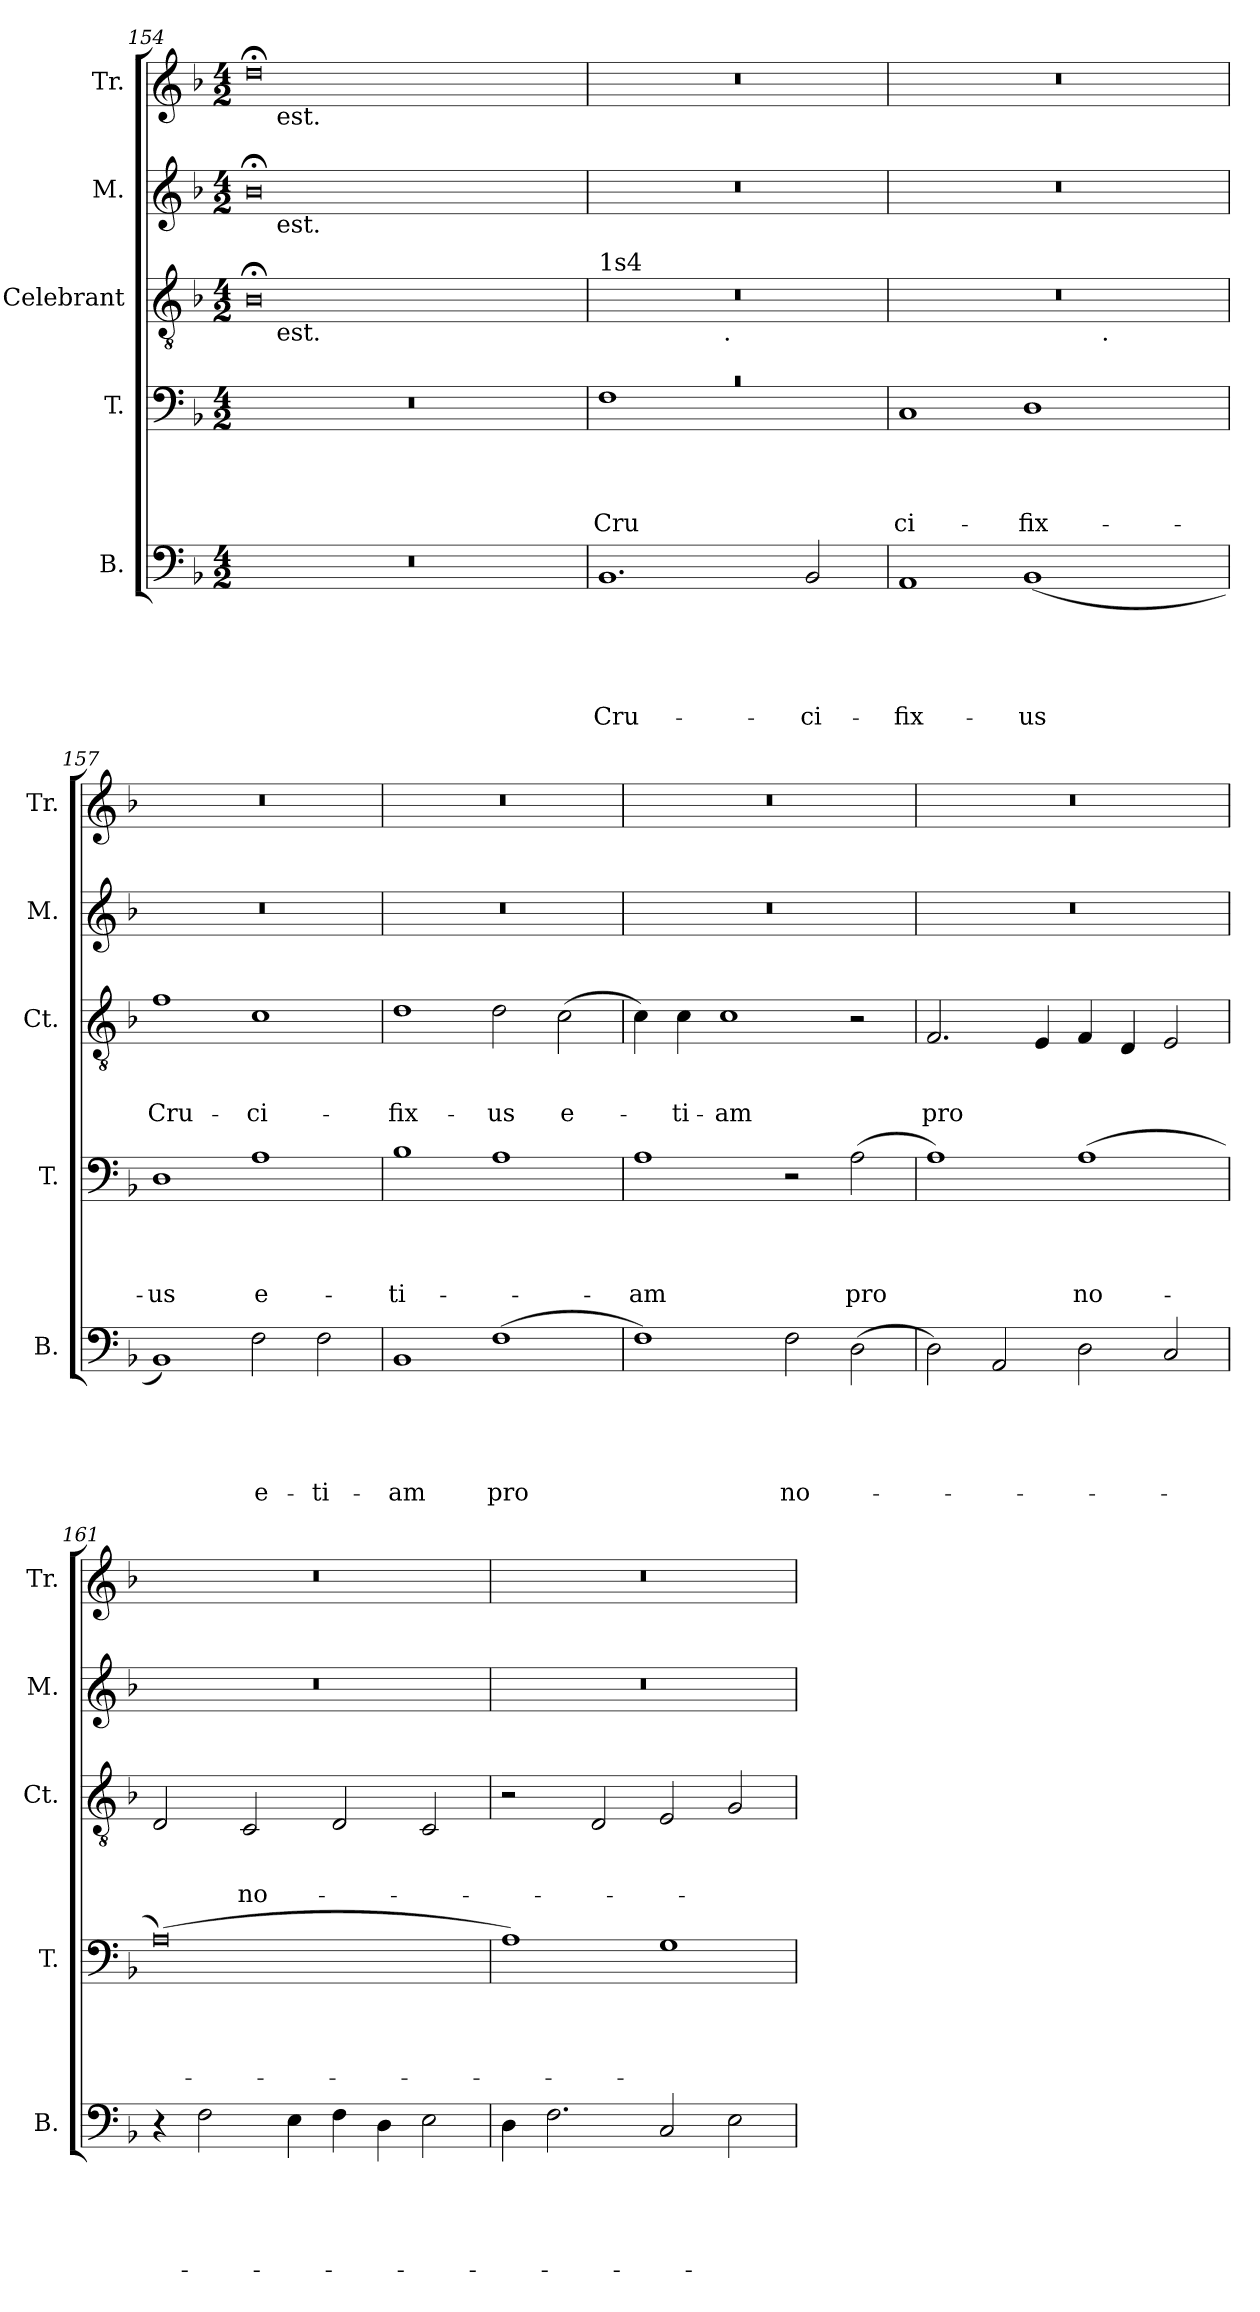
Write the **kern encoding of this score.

**kern	**text	**text	**text	**text	**text	**kern	**text	**text	**text	**text	**kern	**text	**text	**text	**kern	**kern
*part5	*part5	*part5	*part5	*part5	*part5	*part4	*part4	*part4	*part4	*part4	*part3	*part3	*part3	*part3	*part2	*part1
*staff5	*staff5	*staff5	*staff5	*staff5	*staff5	*staff4	*staff4	*staff4	*staff4	*staff4	*staff3	*staff3	*staff3	*staff3	*staff2	*staff1
*I"B.	*	*	*	*	*	*I"T.	*	*	*	*	*I"Celebrant	*	*	*	*I"M.	*I"Tr.
*I'B.	*	*	*	*	*	*I'T.	*	*	*	*	*I'Ct.	*	*	*	*I'M.	*I'Tr.
*clefF4	*	*	*	*	*	*clefF4	*	*	*	*	*clefGv2	*	*	*	*clefG2	*clefG2
*k[b-]	*	*	*	*	*	*k[b-]	*	*	*	*	*k[b-]	*	*	*	*k[b-]	*k[b-]
*F:	*	*	*	*	*	*F:	*	*	*	*	*F:	*	*	*	*F:	*F:
*M4/2	*	*	*	*	*	*M4/2	*	*	*	*	*M4/2	*	*	*	*M4/2	*M4/2
=154	=154	=154	=154	=154	=154	=154	=154	=154	=154	=154	=154	=154	=154	=154	=154	=154
*	*	*	*	*	*	*	*	*	*	*	*^	*	*	*	*^	*^
0r	.	.	.	.	.	0r	.	.	.	.	0B-;<	16.ryy	.	.	.	0b-;<	16.ryy	0dd;<	16.ryy
!	!	!	!	!	!	!	!	!	!	!	!	!	!	!	!	!	!	!	!LO:TX:b:t=est.
!	!	!	!	!	!	!	!	!	!	!	!	!	!	!	!	!	!LO:TX:b:t=est.	!	!
!	!	!	!	!	!	!	!	!	!	!	!	!LO:TX:b:t=est.	!	!	!	!	!	!	!
.	.	.	.	.	.	.	.	.	.	.	.	1ryy	.	.	.	.	1ryy	.	1ryy
.	.	.	.	.	.	.	.	.	.	.	.	2ryy	.	.	.	.	2ryy	.	2ryy
.	.	.	.	.	.	.	.	.	.	.	.	4ryy	.	.	.	.	4ryy	.	4ryy
.	.	.	.	.	.	.	.	.	.	.	.	8ryy	.	.	.	.	8ryy	.	8ryy
.	.	.	.	.	.	.	.	.	.	.	.	32ryy	.	.	.	.	32ryy	.	32ryy
!!LO:LB:g=z
=155	=155	=155	=155	=155	=155	=155	=155	=155	=155	=155	=155	=155	=155	=155	=155	=155	=155	=155	=155
!	!	!	!	!	!	!	!	!	!	!	!LO:TX:a:t=1s4	!	!	!	!	!	!	!	!
!	!	!	!	!	!LO:LY:b	!LO:N:vis=1	!	!	!	!LO:LY:b	!	!	!	!	!	!	!	!	!
*	*	*	*	*	*	*	*	*	*	*	*	*	*	*	*	*v	*v	*	*
*	*	*	*	*	*	*^	*	*	*	*	*	*	*	*	*	*	*v	*v
1.BB-	.	.	.	.	Cru-	0rc	1F	.	.	.	Cru-	0r	1ryy	.	.	.	0r	0r
!	!	!	!	!	!	!	!	!	!	!	!	!	!LO:TX:b:t=.	!	!	!	!	!
.	.	.	.	.	.	.	1ryy	.	.	.	.	.	1ryy	.	.	.	.	.
!	!	!	!	!	!LO:LY:b	!	!	!	!	!	!	!	!	!	!	!	!	!
2BB-/	.	.	.	.	-ci-	.	.	.	.	.	.	.	.	.	.	.	.	.
*	*	*	*	*	*	*v	*v	*	*	*	*	*	*	*	*	*	*	*
=156	=156	=156	=156	=156	=156	=156	=156	=156	=156	=156	=156	=156	=156	=156	=156	=156	=156
!	!	!	!	!	!LO:LY:b	!	!	!	!	!LO:LY:b	!	!	!	!	!	!	!
1AA	.	.	.	.	-fix-	1C	.	.	.	-ci-	0r	1ryy	.	.	.	0r	0r
!	!	!	!	!	!LO:LY:b	!	!	!	!	!LO:LY:b	!	!	!	!	!	!	!
(<1BB-	.	.	.	.	-us	1D	.	.	.	-fix-	.	4ryy	.	.	.	.	.
.	.	.	.	.	.	.	.	.	.	.	.	16ryy	.	.	.	.	.
!	!	!	!	!	!	!	!	!	!	!	!	!LO:TX:b:t=.	!	!	!	!	!
.	.	.	.	.	.	.	.	.	.	.	.	2ryy	.	.	.	.	.
.	.	.	.	.	.	.	.	.	.	.	.	8.ryy	.	.	.	.	.
=157	=157	=157	=157	=157	=157	=157	=157	=157	=157	=157	=157	=157	=157	=157	=157	=157	=157
!	!	!	!	!	!	!	!	!	!	!LO:LY:b	!	!	!	!	!LO:LY:b	!	!
*	*	*	*	*	*	*	*	*	*	*	*v	*v	*	*	*	*	*
1BB-)	.	.	.	.	.	1D	.	.	.	-us	1f	.	.	Cru-	0r	0r
!	!	!	!	!	!LO:LY:b	!	!	!	!	!LO:LY:b:rj	!	!	!	!LO:LY:b	!	!
2F\	.	.	.	.	e-	1A	.	.	.	e-	1c	.	.	-ci-	.	.
!	!	!	!	!	!LO:LY:b	!	!	!	!	!	!	!	!	!	!	!
2F\	.	.	.	.	-ti-	.	.	.	.	.	.	.	.	.	.	.
=158	=158	=158	=158	=158	=158	=158	=158	=158	=158	=158	=158	=158	=158	=158	=158	=158
!	!	!	!	!	!LO:LY:b	!	!	!	!	!LO:LY:b	!	!	!	!LO:LY:b	!	!
1BB-	.	.	.	.	-am	1B-	.	.	.	-ti-	1d	.	.	-fix-	0r	0r
!	!	!	!	!	!LO:LY:b	!	!	!	!	!	!	!	!	!LO:LY:b	!	!
(>1F	.	.	.	.	pro	1A	.	.	.	.	2d\	.	.	-us	.	.
!	!	!	!	!	!	!	!	!	!	!	!	!	!	!LO:LY:b	!	!
.	.	.	.	.	.	.	.	.	.	.	(>2c\	.	.	e-	.	.
=159	=159	=159	=159	=159	=159	=159	=159	=159	=159	=159	=159	=159	=159	=159	=159	=159
!	!	!	!	!	!	!	!	!	!	!LO:LY:b	!	!	!	!	!	!
1F)	.	.	.	.	.	1A	.	.	.	-am	4c\)	.	.	.	0r	0r
!	!	!	!	!	!	!	!	!	!	!	!	!	!	!LO:LY:b	!	!
.	.	.	.	.	.	.	.	.	.	.	4c\	.	.	-ti-	.	.
!	!	!	!	!	!	!	!	!	!	!	!	!	!	!LO:LY:b:rj	!	!
.	.	.	.	.	.	.	.	.	.	.	1c	.	.	-am	.	.
!	!	!	!	!	!LO:LY:b	!	!	!	!	!	!	!	!	!	!	!
2F\	.	.	.	.	no-	2r	.	.	.	.	.	.	.	.	.	.
!	!	!	!	!	!	!	!	!	!	!LO:LY:b	!	!	!	!	!	!
(>2D\	.	.	.	.	.	(>2A\	.	.	.	pro	2r	.	.	.	.	.
=160	=160	=160	=160	=160	=160	=160	=160	=160	=160	=160	=160	=160	=160	=160	=160	=160
!	!	!	!	!	!	!	!	!	!	!	!	!	!	!LO:LY:b	!	!
2D\)	.	.	.	.	.	1A)	.	.	.	.	2.F/	.	.	pro	0r	0r
2AA/	.	.	.	.	.	.	.	.	.	.	.	.	.	.	.	.
.	.	.	.	.	.	.	.	.	.	.	4E/	.	.	.	.	.
!	!	!	!	!	!	!	!	!	!	!LO:LY:b	!	!	!	!	!	!
2D\	.	.	.	.	.	(>1A	.	.	.	no-	4F/	.	.	.	.	.
.	.	.	.	.	.	.	.	.	.	.	4D/	.	.	.	.	.
2C/	.	.	.	.	.	.	.	.	.	.	2E/	.	.	.	.	.
!!LO:PB:g=z
=161	=161	=161	=161	=161	=161	=161	=161	=161	=161	=161	=161	=161	=161	=161	=161	=161
4r	.	.	.	.	.	(>0A)	.	.	.	.	2D/	.	.	.	0r	0r
2F\	.	.	.	.	.	.	.	.	.	.	.	.	.	.	.	.
!	!	!	!	!	!	!	!	!	!	!	!	!	!	!LO:LY:b	!	!
.	.	.	.	.	.	.	.	.	.	.	2C/	.	.	no-	.	.
4E\	.	.	.	.	.	.	.	.	.	.	.	.	.	.	.	.
4F\	.	.	.	.	.	.	.	.	.	.	2D/	.	.	.	.	.
4D\	.	.	.	.	.	.	.	.	.	.	.	.	.	.	.	.
2E\	.	.	.	.	.	.	.	.	.	.	2C/	.	.	.	.	.
=162	=162	=162	=162	=162	=162	=162	=162	=162	=162	=162	=162	=162	=162	=162	=162	=162
4D\	.	.	.	.	.	1A)	.	.	.	.	2r	.	.	.	0r	0r
2.F\	.	.	.	.	.	.	.	.	.	.	.	.	.	.	.	.
.	.	.	.	.	.	.	.	.	.	.	2D/	.	.	.	.	.
2C/	.	.	.	.	.	1G	.	.	.	.	2E/	.	.	.	.	.
2E\	.	.	.	.	.	.	.	.	.	.	2G/	.	.	.	.	.
=	=	=	=	=	=	=	=	=	=	=	=	=	=	=	=	=
*-	*-	*-	*-	*-	*-	*-	*-	*-	*-	*-	*-	*-	*-	*-	*-	*-
